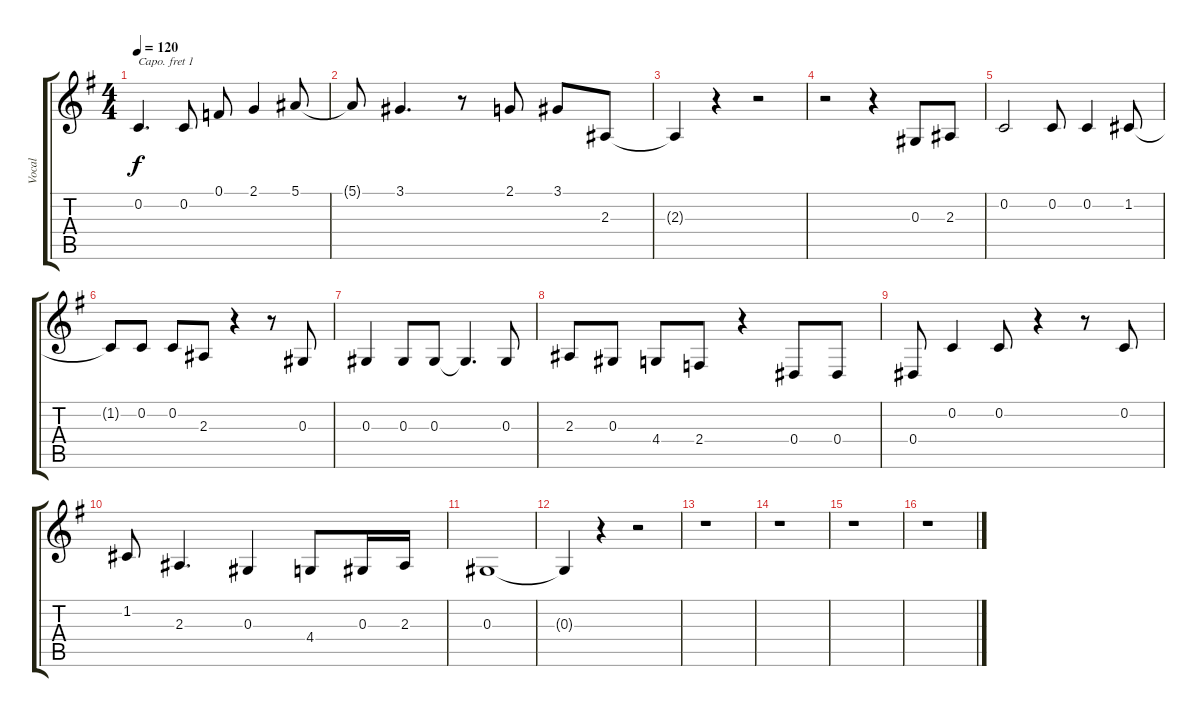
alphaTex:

\track ("Vocal" "Vocal") {instrument brightacousticpiano}
\staff {score tabs}
\capo 1
\tuning (E4 B3 G3 D3 A2 E2) {hide}
\ts (4 4)
\tempo 120
\clef g2
\ks g
0.2.4{d dy f} 0.2.8 0.1.8 2.1.4 5.1.8 |
5.1{t}.8 3.1.4{d} r.8 2.1.8 3.1.8 2.3.8 |
2.3{t}.4 r.4 r.2 |
r.2 r.4 0.3.8 2.3.8 |
0.2.2 0.2.8 0.2.4 1.2.8 |
1.2{t}.8 0.2.8 0.2.8 2.3.8 r.4 r.8 0.3.8 |
0.3.4 0.3.8 0.3.8 0.3{t}.4{d} 0.3.8 |
2.3.8 0.3.8 4.4.8 2.4.8 r.4 0.4.8 0.4.8 |
0.4.8 0.2.4 0.2.8 r.4 r.8 0.2.8 |
1.2.8 2.3.4{d} 0.3.4 4.4.8 0.3.16 2.3.16 |
0.3.1 |
0.3{t}.4 r.4 r.2 |
r.1 |
r.1 |
r.1 |
r.1
